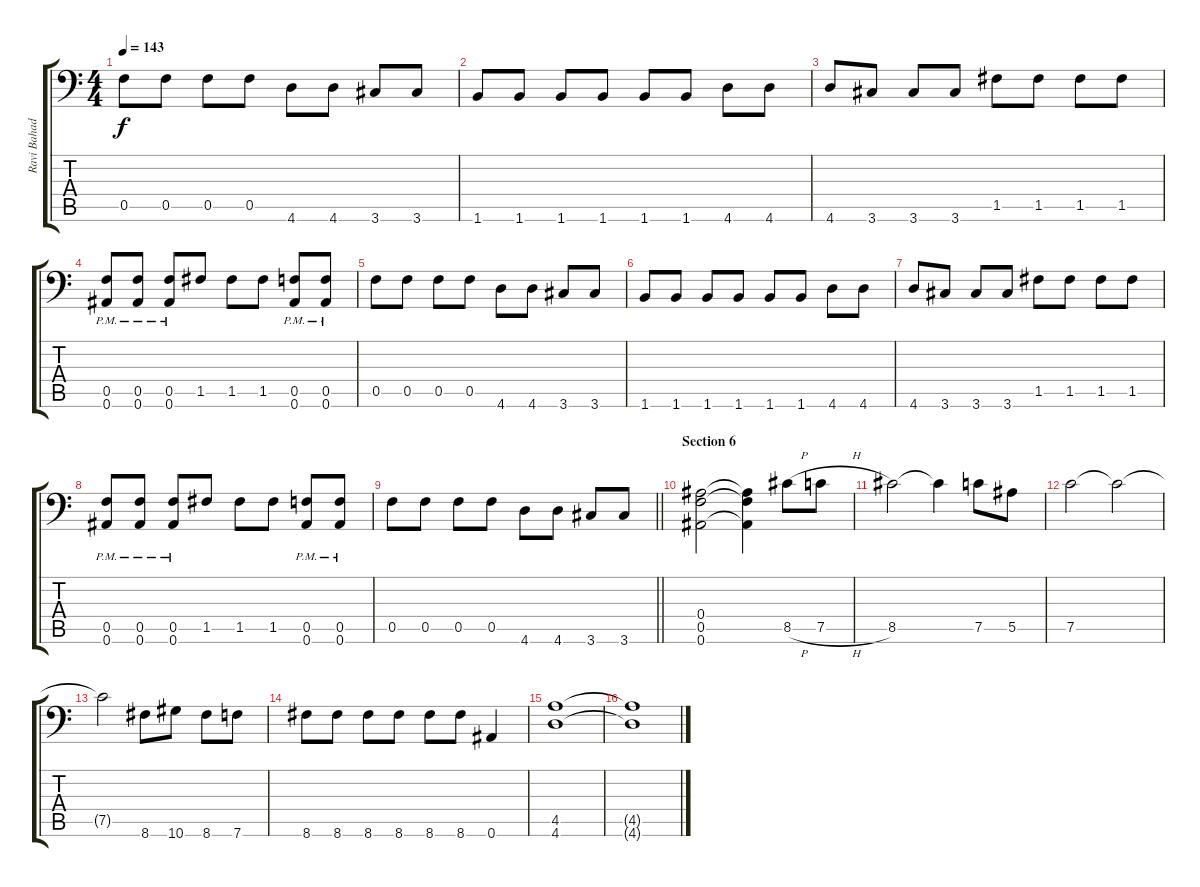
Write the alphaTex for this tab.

\track ("Ravi Bahadriraju" "Ravi Bahad") {instrument overdrivenguitar}
\staff {score tabs}
\tuning (C4 G3 Eb3 Bb2 F2 Bb1) {hide}
\ts (4 4)
\tempo 143
\clef f4
\ks c
0.5.8{dy f} 0.5.8 0.5.8 0.5.8 4.6.8 4.6.8 3.6.8 3.6.8 |
1.6.8 1.6.8 1.6.8 1.6.8 1.6.8 1.6.8 4.6.8 4.6.8 |
4.6.8 3.6.8 3.6.8 3.6.8 1.5.8 1.5.8 1.5.8 1.5.8 |
(0.5{pm} 0.6{pm}).8 (0.5{pm} 0.6{pm}).8 (0.5{pm} 0.6{pm}).8 1.5.8 1.5.8 1.5.8 (0.5{pm} 0.6{pm}).8 (0.5{pm} 0.6{pm}).8 |
0.5.8 0.5.8 0.5.8 0.5.8 4.6.8 4.6.8 3.6.8 3.6.8 |
1.6.8 1.6.8 1.6.8 1.6.8 1.6.8 1.6.8 4.6.8 4.6.8 |
4.6.8 3.6.8 3.6.8 3.6.8 1.5.8 1.5.8 1.5.8 1.5.8 |
(0.5{pm} 0.6{pm}).8 (0.5{pm} 0.6{pm}).8 (0.5{pm} 0.6{pm}).8 1.5.8 1.5.8 1.5.8 (0.5{pm} 0.6{pm}).8 (0.5{pm} 0.6{pm}).8 |
\barLineRight lightlight
0.5.8 0.5.8 0.5.8 0.5.8 4.6.8 4.6.8 3.6.8 3.6.8 |
\section ("" "Section 6")
(0.4 0.5 0.6).2 (0.4{t} 0.5{t} 0.6{t}).4 8.5{h}.8 7.5{h}.8 |
8.5.2 8.5{t}.4 7.5.8 5.5.8 |
7.5.2 7.5{t}.2 |
7.5{t}.2 8.6.8 10.6.8 8.6.8 7.6.8 |
8.6.8 8.6.8 8.6.8 8.6.8 8.6.8 8.6.8 0.6.4 |
(4.5 4.6).1 |
(4.5{t} 4.6{t}).1
